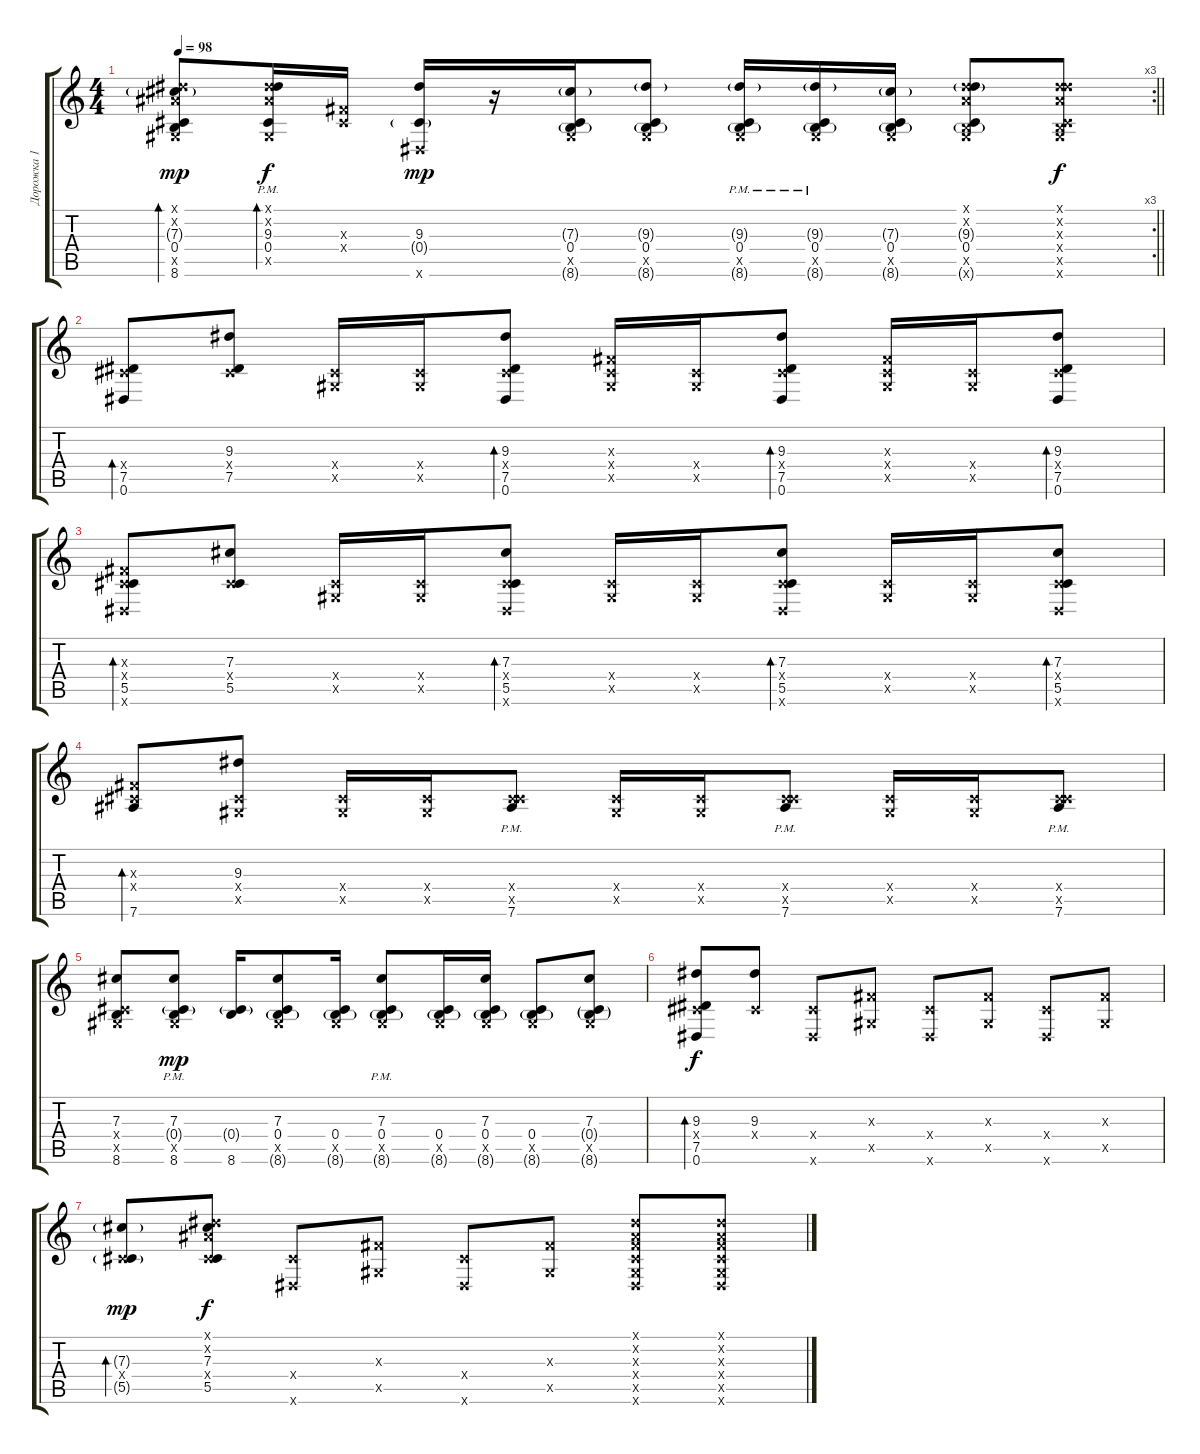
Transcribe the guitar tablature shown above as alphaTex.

\track ("Дорожка 1" "Дорожка 1") {instrument acousticguitarsteel}
\staff {score tabs}
\tuning (Eb4 Bb3 Gb3 Db3 Ab2 Eb2) {hide}
\rc 3
\ts (4 4)
\tempo 98
\clef g2
\barLineRight lightlight
\ks c
(0.1{x} 0.2{x} 7.3{g} 0.4 0.5{x} 8.6).8{bd 60 dy mp} (0.1{x} 0.2{x} 9.3{pm} 0.4 0.5{x}).16{bd 60 dy f} (0.3{x} 0.4{x}).16 (9.3 0.4{g} 0.6{x}).16{dy mp} r.16 (7.3{g} 0.4 0.5{x} 8.6{g}).16 (9.3{g} 0.4 0.5{x} 8.6{g}).8 (9.3{g pm} 0.4 0.5{x} 8.6{g}).16 (9.3{g pm} 0.4 0.5{x} 8.6{g}).16 (7.3{g} 0.4 0.5{x} 8.6{g}).16 (0.1{x} 0.2{x} 9.3{g} 0.4 0.5{x} 8.6{g x}).8 (0.1{x} 0.2{x} 9.3{x} 0.4{x} 0.5{x} 8.6{x}).8{dy f} |
\section ("" "")
(0.4{x} 7.5 0.6).8{bd 60} (9.3 0.4{x} 7.5).8 (0.4{x} 0.5{x}).16 (0.4{x} 0.5{x}).16 (9.3 0.4{x} 7.5 0.6).8{bd 60} (0.3{x} 0.4{x} 0.5{x}).16 (0.4{x} 0.5{x}).16 (9.3 0.4{x} 7.5 0.6).8{bd 60} (0.3{x} 0.4{x} 0.5{x}).16 (0.4{x} 0.5{x}).16 (9.3 0.4{x} 7.5 0.6).8{bd 60} |
(0.3{x} 0.4{x} 5.5 0.6{x}).8{bd 60} (7.3 0.4{x} 5.5).8 (0.4{x} 0.5{x}).16 (0.4{x} 0.5{x}).16 (7.3 0.4{x} 5.5 0.6{x}).8{bd 60} (0.4{x} 0.5{x}).16 (0.4{x} 0.5{x}).16 (7.3 0.4{x} 5.5 0.6{x}).8{bd 60} (0.4{x} 0.5{x}).16 (0.4{x} 0.5{x}).16 (7.3 0.4{x} 5.5 0.6{x}).8{bd 60} |
(0.3{x} 0.4{x} 7.6).8{bd 60} (9.3 0.4{x} 0.5{x}).8 (0.4{x} 0.5{x}).16 (0.4{x} 0.5{x}).16 (0.4{x} 5.5{x} 7.6{pm}).8 (0.4{x} 0.5{x}).16 (0.4{x} 0.5{x}).16 (0.4{x} 5.5{x} 7.6{pm}).8 (0.4{x} 0.5{x}).16 (0.4{x} 0.5{x}).16 (0.4{x} 5.5{x} 7.6{pm}).8 |
(7.3 0.4{x} 0.5{x} 8.6).8 (7.3{pm} 0.4{g} 0.5{x} 8.6).8{dy mp} (0.4{g} 8.6).16 (7.3 0.4 0.5{x} 8.6{g}).8 (0.4 0.5{x} 8.6{g}).16 (7.3{pm} 0.4 0.5{x} 8.6{g}).8 (0.4 0.5{x} 8.6{g}).16 (7.3 0.4 0.5{x} 8.6{g}).16 (0.4 0.5{x} 8.6{g}).8 (7.3 0.4{g} 0.5{x} 8.6{g}).8 |
(9.3 0.4{x} 7.5 0.6).8{bd 60 dy f} (9.3 0.4{x}).8 (0.4{x} 0.6{x}).8 (0.3{x} 0.5{x}).8 (0.4{x} 0.6{x}).8 (0.3{x} 0.5{x}).8 (0.4{x} 0.6{x}).8 (0.3{x} 0.5{x}).8 |
(7.3{g} 0.4{x} 5.5{g}).8{bd 60 dy mp} (0.1{x} 0.2{x} 7.3 0.4{x} 5.5).8{dy f} (0.4{x} 0.6{x}).8 (0.3{x} 0.5{x}).8 (0.4{x} 0.6{x}).8 (0.3{x} 0.5{x}).8 (0.1{x} 0.2{x} 0.3{x} 0.4{x} 0.5{x} 0.6{x}).8 (0.1{x} 0.2{x} 0.3{x} 0.4{x} 0.5{x} 0.6{x}).8
